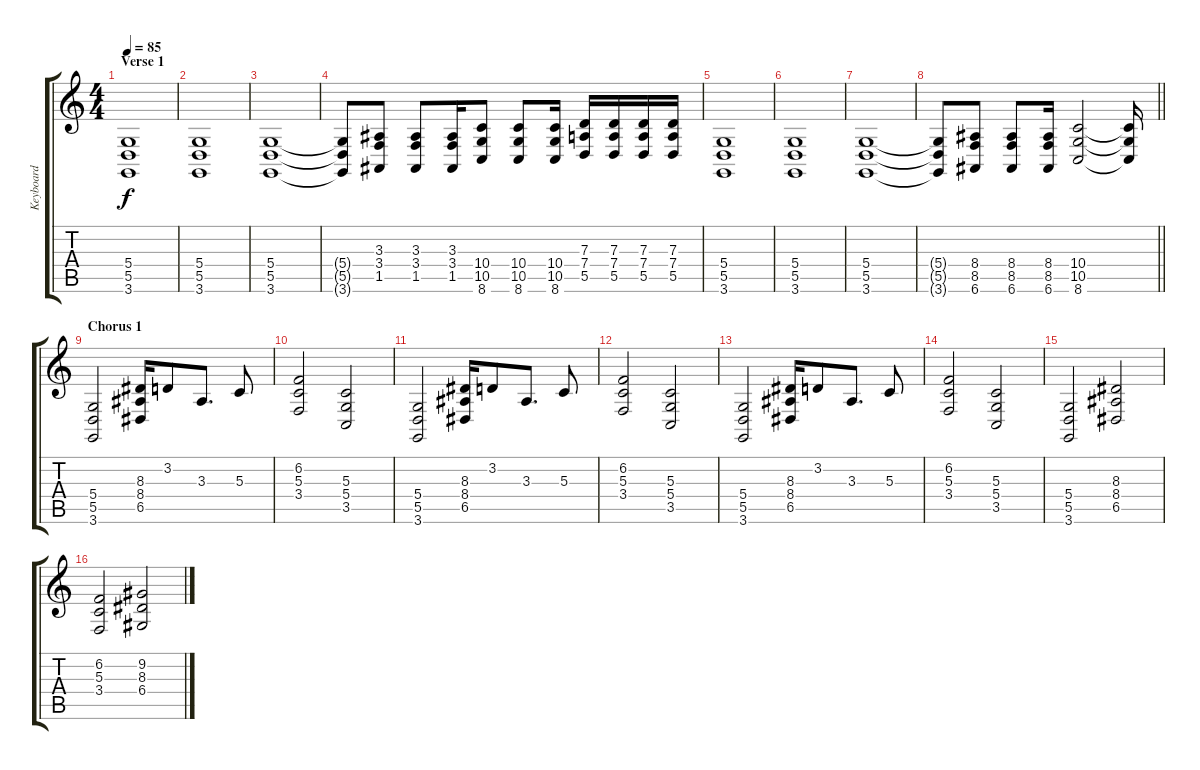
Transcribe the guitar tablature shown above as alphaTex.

\track ("Keyboard" "Keyboard") {instrument lead2sawtooth}
\staff {score tabs}
\tuning (E4 B3 G3 D3 A2 E2) {hide}
\ts (4 4)
\section ("" "Verse 1")
\tempo 85
\clef g2
\ks c
(5.4 5.5 3.6).1{dy f} |
(5.4 5.5 3.6).1 |
(5.4 5.5 3.6).1 |
(5.4{t} 5.5{t} 3.6{t}).8 (3.3 3.4 1.5).8 (3.3 3.4 1.5).8 (3.3 3.4 1.5).16 (10.4 10.5 8.6).8 (10.4 10.5 8.6).8 (10.4 10.5 8.6).16 (7.3 7.4 5.5).16 (7.3 7.4 5.5).16 (7.3 7.4 5.5).16 (7.3 7.4 5.5).16 |
(5.4 5.5 3.6).1 |
(5.4 5.5 3.6).1 |
(5.4 5.5 3.6).1 |
\barLineRight lightlight
(5.4{t} 5.5{t} 3.6{t}).8 (8.4 8.5 6.6).8 (8.4 8.5 6.6).8 (8.4 8.5 6.6).16 (10.4 10.5 8.6).2 (10.4{t} 10.5{t} 8.6{t}).16 |
\section ("" "Chorus 1")
(5.4 5.5 3.6).2 (8.3 8.4 6.5).16 3.2.8 3.3.8{d} 5.3.8 |
(6.2 5.3 3.4).2 (5.3 5.4 3.5).2 |
(5.4 5.5 3.6).2 (8.3 8.4 6.5).16 3.2.8 3.3.8{d} 5.3.8 |
(6.2 5.3 3.4).2 (5.3 5.4 3.5).2 |
(5.4 5.5 3.6).2 (8.3 8.4 6.5).16 3.2.8 3.3.8{d} 5.3.8 |
(6.2 5.3 3.4).2 (5.3 5.4 3.5).2 |
(5.4 5.5 3.6).2 (8.3 8.4 6.5).2 |
(6.2 5.3 3.4).2 (9.2 8.3 6.4).2
